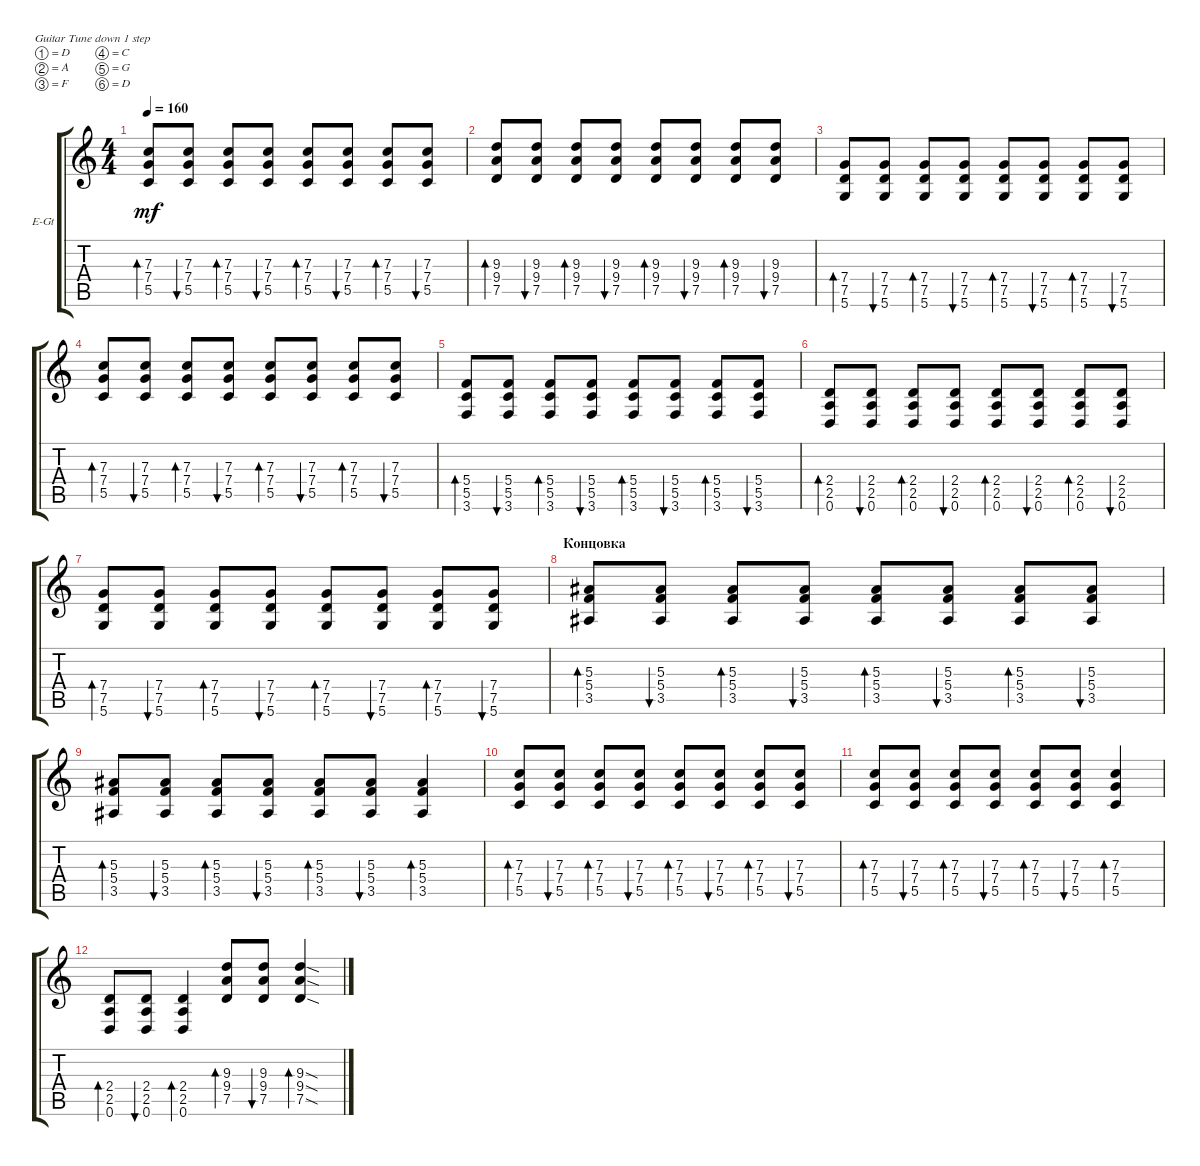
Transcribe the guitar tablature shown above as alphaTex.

\defaultSystemsLayout 4
\bracketExtendMode groupsimilarinstruments
\firstSystemTrackNameOrientation horizontal
\otherSystemsTrackNameOrientation horizontal
\track ("Guitar 2" "E-Gt") {instrument distortionguitar}
\staff {score tabs}
\tuning (D4 A3 F3 C3 G2 D2)
\ts (4 4)
\tempo 160
\clef g2
\ks c
(5.5 7.4 7.3).8{bd 30 dy mf} (5.5 7.4 7.3).8{bu 30} (5.5 7.4 7.3).8{bd 30} (5.5 7.4 7.3).8{bu 30} (5.5 7.4 7.3).8{bd 30} (5.5 7.4 7.3).8{bu 30} (5.5 7.4 7.3).8{bd 30} (5.5 7.4 7.3).8{bu 30} |
(7.5 9.4 9.3).8{bd 30} (7.5 9.4 9.3).8{bu 30} (7.5 9.4 9.3).8{bd 30} (7.5 9.4 9.3).8{bu 30} (7.5 9.4 9.3).8{bd 30} (7.5 9.4 9.3).8{bu 30} (7.5 9.4 9.3).8{bd 30} (7.5 9.4 9.3).8{bu 30} |
(5.6 7.5 7.4).8{bd 30} (5.6 7.5 7.4).8{bu 30} (5.6 7.5 7.4).8{bd 30} (5.6 7.5 7.4).8{bu 30} (5.6 7.5 7.4).8{bd 30} (5.6 7.5 7.4).8{bu 30} (5.6 7.5 7.4).8{bd 30} (5.6 7.5 7.4).8{bu 30} |
(5.5 7.4 7.3).8{bd 30} (5.5 7.4 7.3).8{bu 30} (5.5 7.4 7.3).8{bd 30} (5.5 7.4 7.3).8{bu 30} (5.5 7.4 7.3).8{bd 30} (5.5 7.4 7.3).8{bu 30} (5.5 7.4 7.3).8{bd 30} (5.5 7.4 7.3).8{bu 30} |
(3.6 5.5 5.4).8{bd 30} (3.6 5.5 5.4).8{bu 30} (3.6 5.5 5.4).8{bd 30} (3.6 5.5 5.4).8{bu 30} (3.6 5.5 5.4).8{bd 30} (3.6 5.5 5.4).8{bu 30} (3.6 5.5 5.4).8{bd 30} (3.6 5.5 5.4).8{bu 30} |
(0.6 2.5 2.4).8{bd 30} (0.6 2.5 2.4).8{bu 30} (0.6 2.5 2.4).8{bd 30} (0.6 2.5 2.4).8{bu 30} (0.6 2.5 2.4).8{bd 30} (0.6 2.5 2.4).8{bu 30} (0.6 2.5 2.4).8{bd 30} (0.6 2.5 2.4).8{bu 30} |
(5.6 7.5 7.4).8{bd 30} (5.6 7.5 7.4).8{bu 30} (5.6 7.5 7.4).8{bd 30} (5.6 7.5 7.4).8{bu 30} (5.6 7.5 7.4).8{bd 30} (5.6 7.5 7.4).8{bu 30} (5.6 7.5 7.4).8{bd 30} (5.6 7.5 7.4).8{bu 30} |
\section ("" "Концовка")
(3.5 5.4 5.3).8{bd 30} (3.5 5.4 5.3).8{bu 30} (3.5 5.4 5.3).8{bd 30} (3.5 5.4 5.3).8{bu 30} (3.5 5.4 5.3).8{bd 30} (3.5 5.4 5.3).8{bu 30} (3.5 5.4 5.3).8{bd 30} (3.5 5.4 5.3).8{bu 30} |
(3.5 5.4 5.3).8{bd 30} (3.5 5.4 5.3).8{bu 30} (3.5 5.4 5.3).8{bd 30} (3.5 5.4 5.3).8{bu 30} (3.5 5.4 5.3).8{bd 30} (3.5 5.4 5.3).8{bu 30} (3.5 5.4 5.3).4{bd 30} |
(5.5 7.4 7.3).8{bd 30} (5.5 7.4 7.3).8{bu 30} (5.5 7.4 7.3).8{bd 30} (5.5 7.4 7.3).8{bu 30} (5.5 7.4 7.3).8{bd 30} (5.5 7.4 7.3).8{bu 30} (5.5 7.4 7.3).8{bd 30} (5.5 7.4 7.3).8{bu 30} |
(5.5 7.4 7.3).8{bd 30} (5.5 7.4 7.3).8{bu 30} (5.5 7.4 7.3).8{bd 30} (5.5 7.4 7.3).8{bu 30} (5.5 7.4 7.3).8{bd 30} (5.5 7.4 7.3).8{bu 30} (5.5 7.4 7.3).4{bd 30} |
(0.6 2.5 2.4).8{bd 30} (0.6 2.5 2.4).8{bu 30} (0.6 2.5 2.4).4{bd 30} (7.5 9.4 9.3).8{bd 30} (7.5 9.4 9.3).8{bu 30} (7.5{sod} 9.4{sod} 9.3{sod}).4{bd 30}
